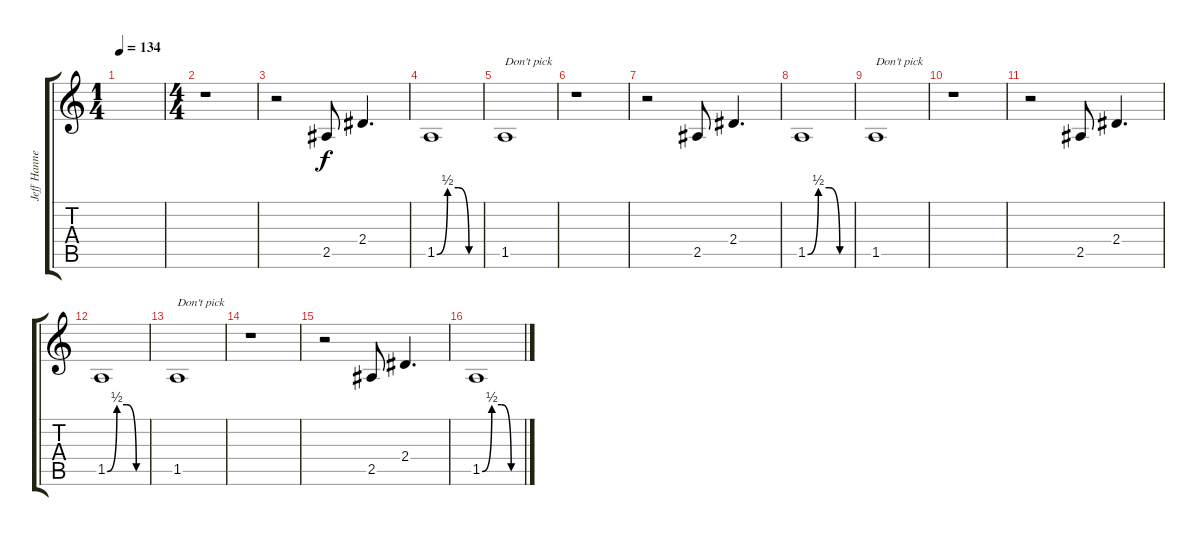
\track ("Jeff Hanneman" "Jeff Hanne") {instrument distortionguitar}
\staff {score tabs}
\tuning (Eb4 Bb3 Gb3 Db3 Ab2 Eb2) {hide}
\ts (1 4)
\tempo 134
\clef g2
\ks c
|
\ts (4 4)
r.1 |
r.2 2.5.8 2.4.4{d} |
1.5{be (custom 0 0 15 2 30 2 45 0 60 0)}.1 |
1.5.1{txt "Don't pick"} |
r.1 |
r.2 2.5.8 2.4.4{d} |
1.5{be (custom 0 0 15 2 30 2 45 0 60 0)}.1 |
1.5.1{txt "Don't pick"} |
r.1 |
r.2 2.5.8 2.4.4{d} |
1.5{be (custom 0 0 15 2 30 2 45 0 60 0)}.1 |
1.5.1{txt "Don't pick"} |
r.1 |
r.2 2.5.8 2.4.4{d} |
1.5{be (custom 0 0 15 2 30 2 45 0 60 0)}.1
